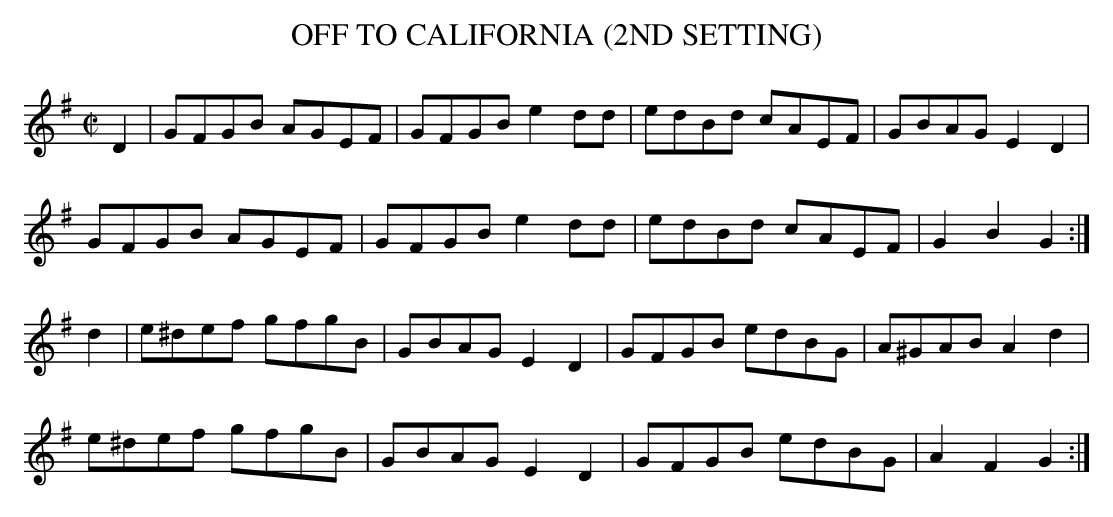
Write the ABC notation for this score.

X:1
T:OFF TO CALIFORNIA (2ND SETTING)
M:C|
L:1/8
K:G
D2|GFGB AGEF|GFGB e2dd|edBd cAEF|GBAG E2D2|
GFGB AGEF|GFGB e2dd|edBd cAEF|G2B2 G2:|
d2|e^def gfgB|GBAG E2D2|GFGB edBG|A^GAB A2d2|
e^def gfgB|GBAG E2D2|GFGB edBG|A2F2 G2:|
